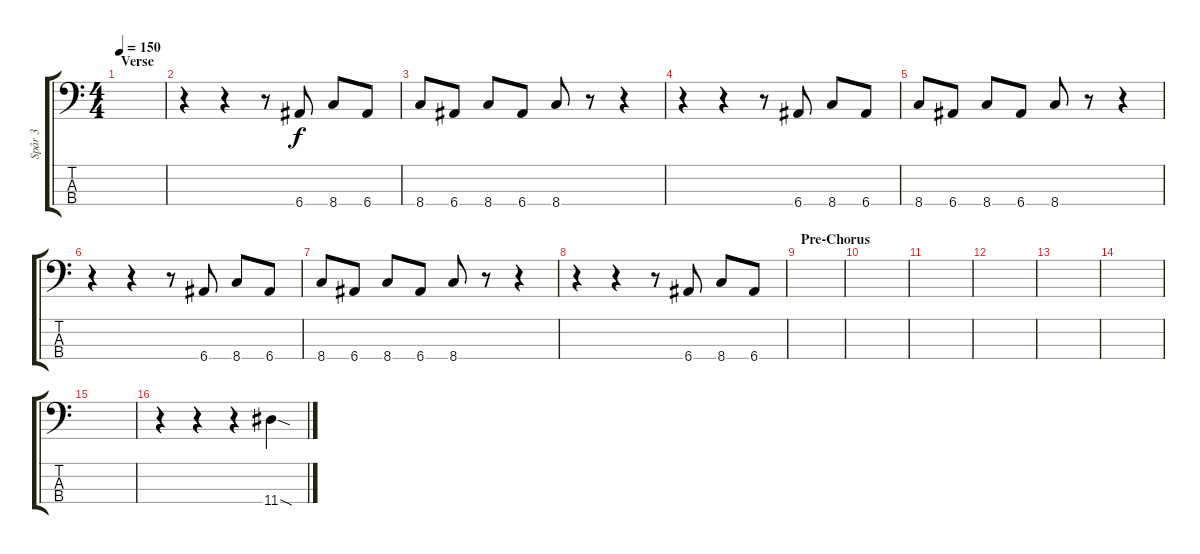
\track ("Spår 3" "Spår 3") {instrument electricbassfinger}
\staff {score tabs}
\tuning (G2 D2 A1 E1) {hide}
\ts (4 4)
\section ("" "Verse")
\tempo 150
\clef f4
\ks c
|
r.4 r.4 r.8 6.4.8 8.4.8 6.4.8 |
8.4.8 6.4.8 8.4.8 6.4.8 8.4.8 r.8 r.4 |
r.4 r.4 r.8 6.4.8 8.4.8 6.4.8 |
8.4.8 6.4.8 8.4.8 6.4.8 8.4.8 r.8 r.4 |
r.4 r.4 r.8 6.4.8 8.4.8 6.4.8 |
8.4.8 6.4.8 8.4.8 6.4.8 8.4.8 r.8 r.4 |
r.4 r.4 r.8 6.4.8 8.4.8 6.4.8 |
\section ("" "Pre-Chorus")
|
|
|
|
|
|
|
r.4 r.4 r.4 11.4{sod}.4
